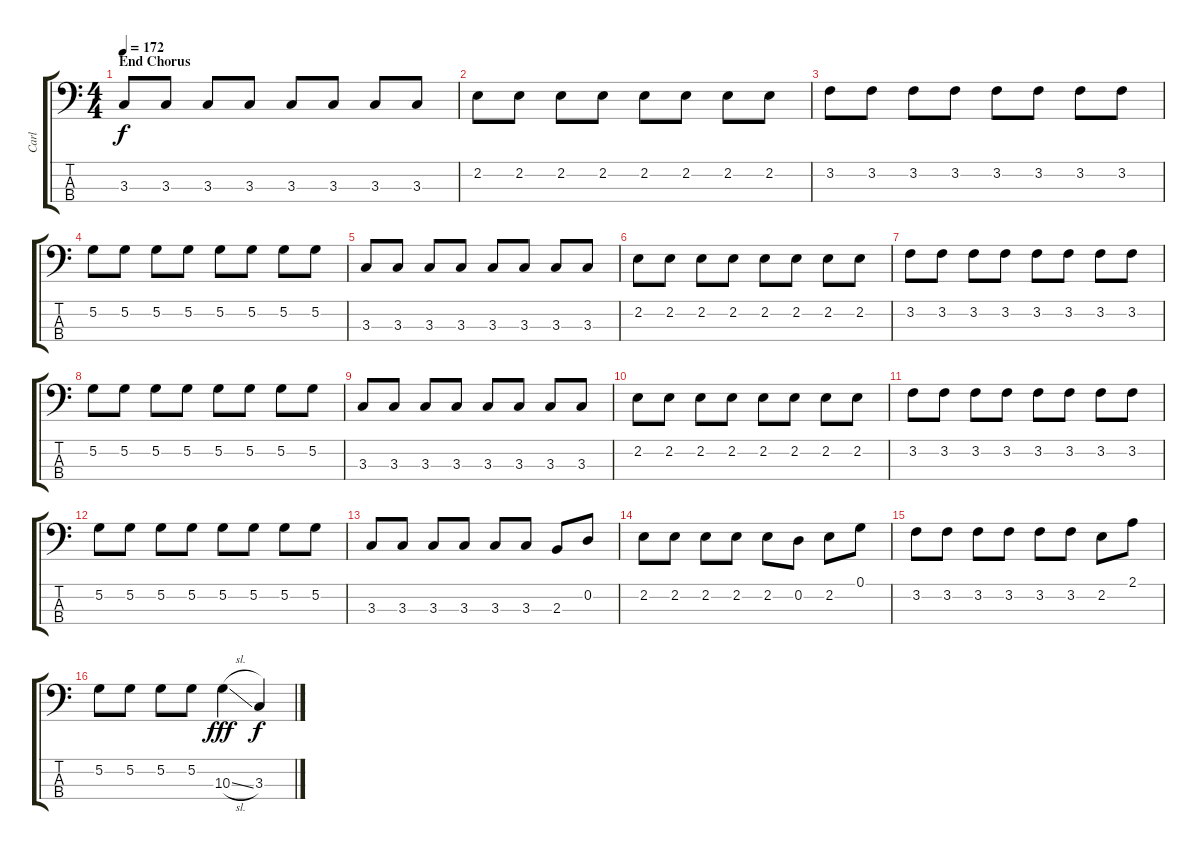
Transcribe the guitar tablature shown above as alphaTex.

\track ("Carl" "Carl") {instrument electricbasspick}
\staff {score tabs}
\tuning (G2 D2 A1 E1) {hide}
\ts (4 4)
\section ("" "End Chorus")
\tempo 172
\clef f4
\ks c
3.3.8{dy f} 3.3.8 3.3.8 3.3.8 3.3.8 3.3.8 3.3.8 3.3.8 |
2.2.8 2.2.8 2.2.8 2.2.8 2.2.8 2.2.8 2.2.8 2.2.8 |
3.2.8 3.2.8 3.2.8 3.2.8 3.2.8 3.2.8 3.2.8 3.2.8 |
5.2.8 5.2.8 5.2.8 5.2.8 5.2.8 5.2.8 5.2.8 5.2.8 |
3.3.8 3.3.8 3.3.8 3.3.8 3.3.8 3.3.8 3.3.8 3.3.8 |
2.2.8 2.2.8 2.2.8 2.2.8 2.2.8 2.2.8 2.2.8 2.2.8 |
3.2.8 3.2.8 3.2.8 3.2.8 3.2.8 3.2.8 3.2.8 3.2.8 |
5.2.8 5.2.8 5.2.8 5.2.8 5.2.8 5.2.8 5.2.8 5.2.8 |
3.3.8 3.3.8 3.3.8 3.3.8 3.3.8 3.3.8 3.3.8 3.3.8 |
2.2.8 2.2.8 2.2.8 2.2.8 2.2.8 2.2.8 2.2.8 2.2.8 |
3.2.8 3.2.8 3.2.8 3.2.8 3.2.8 3.2.8 3.2.8 3.2.8 |
5.2.8 5.2.8 5.2.8 5.2.8 5.2.8 5.2.8 5.2.8 5.2.8 |
3.3.8 3.3.8 3.3.8 3.3.8 3.3.8 3.3.8 2.3.8 0.2.8 |
2.2.8 2.2.8 2.2.8 2.2.8 2.2.8 0.2.8 2.2.8 0.1.8 |
3.2.8 3.2.8 3.2.8 3.2.8 3.2.8 3.2.8 2.2.8 2.1.8 |
5.2.8 5.2.8 5.2.8 5.2.8 10.3{sl}.4{dy fff} 3.3.4{dy f}
